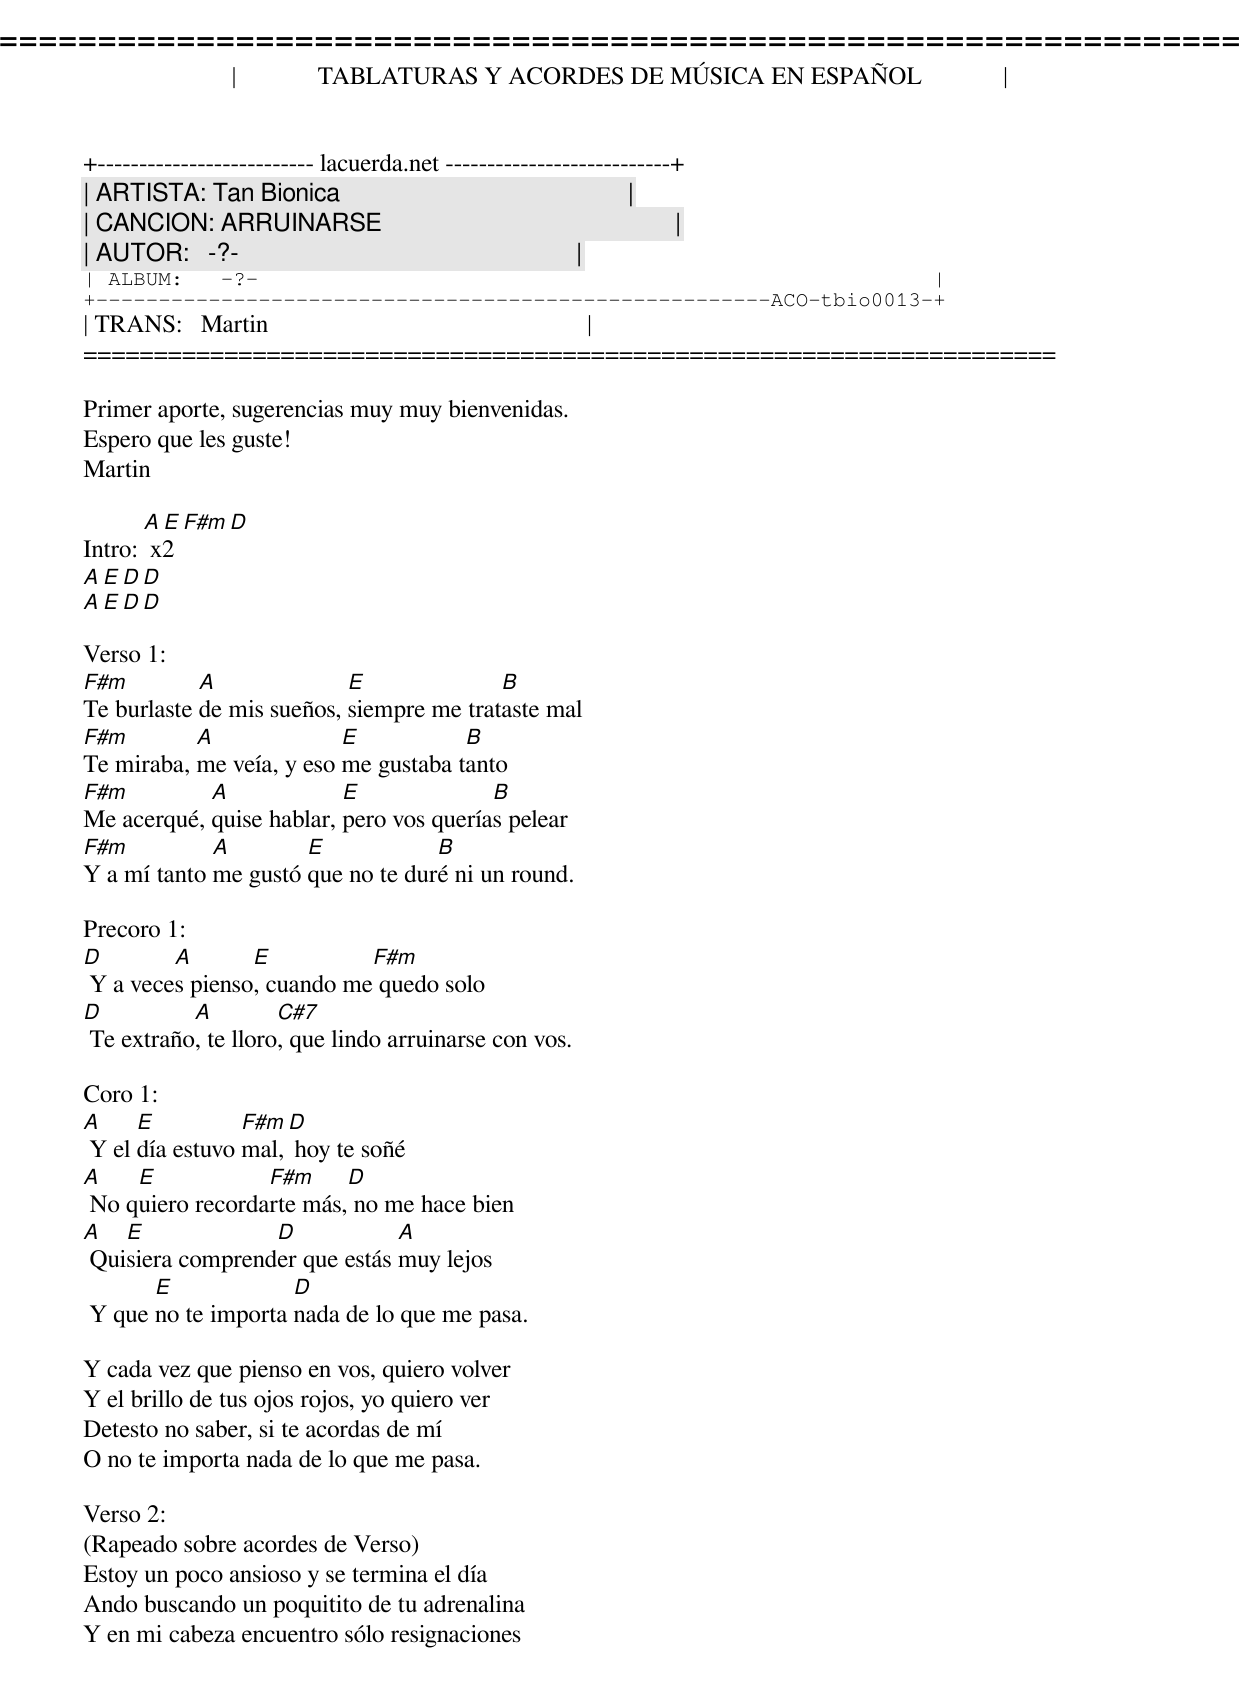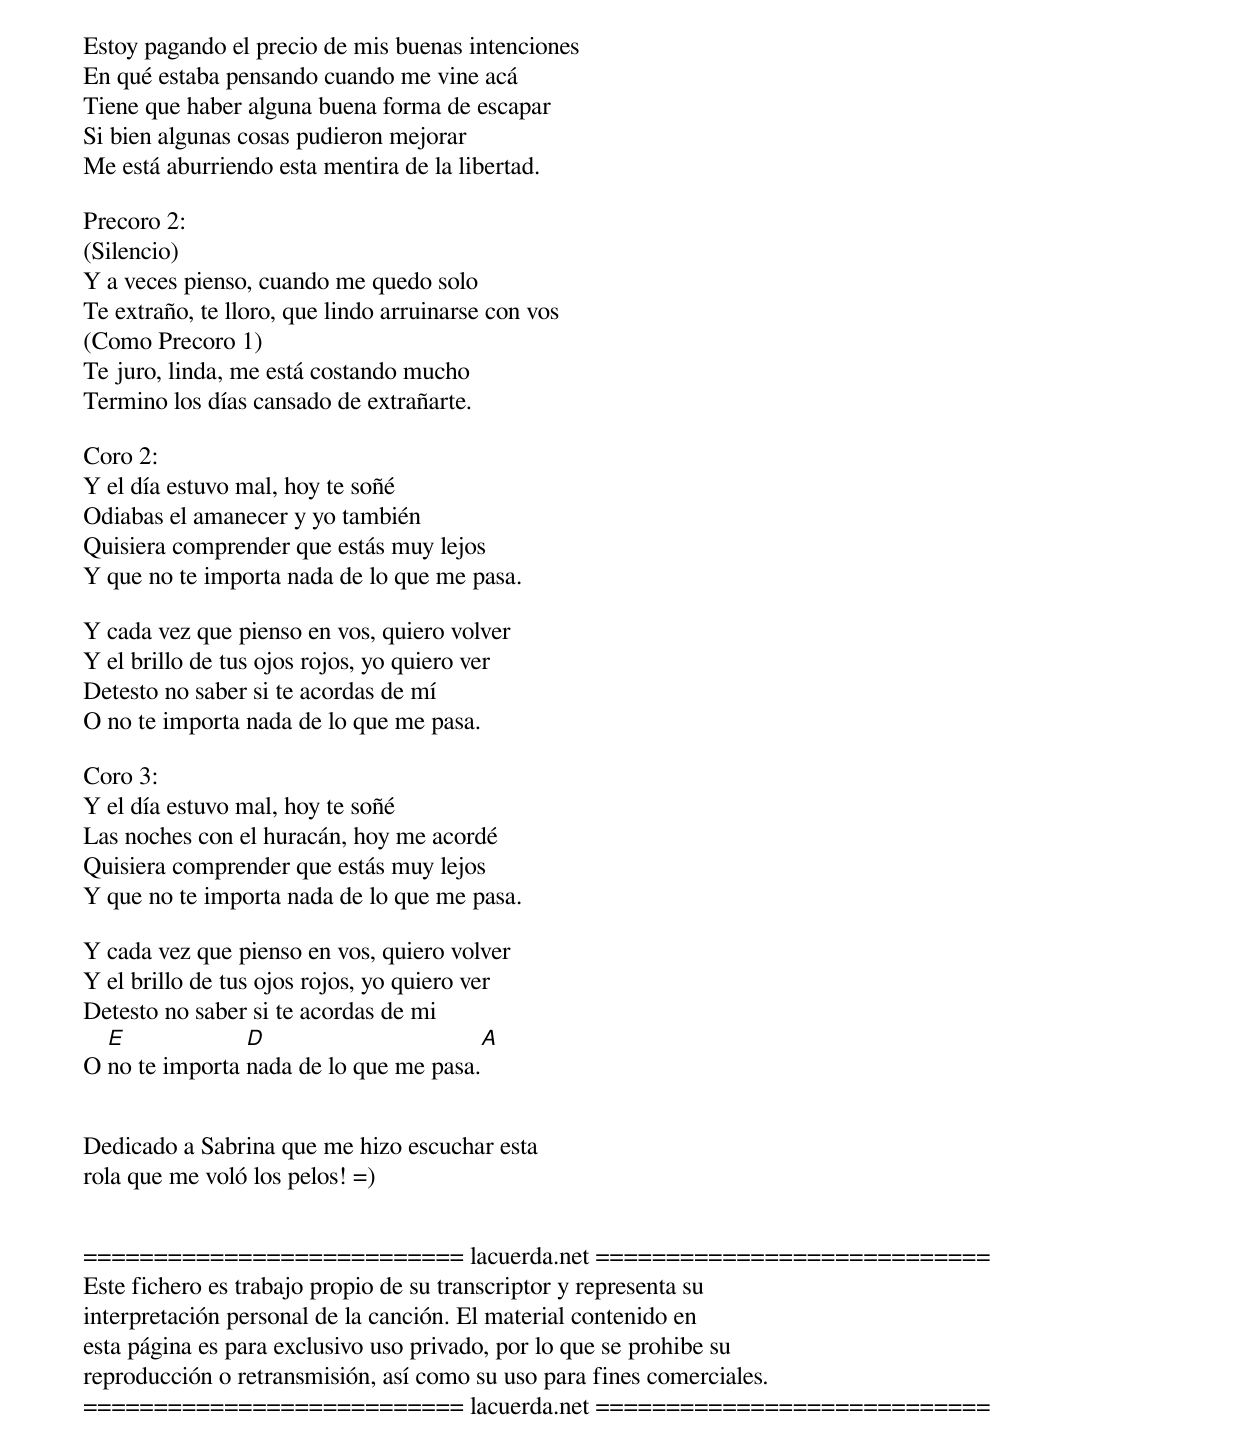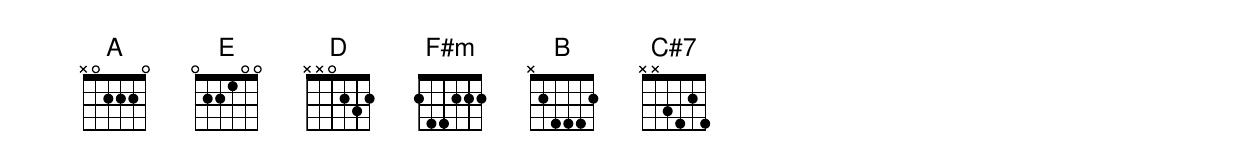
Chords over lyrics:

=====================================================================
|             TABLATURAS Y ACORDES DE MÚSICA EN ESPAÑOL             |
+-------------------------- lacuerda.net ---------------------------+
| ARTISTA: Tan Bionica                                              |
| CANCION: ARRUINARSE                                               |
| AUTOR:   -?-                                                      |
| ALBUM:   -?-                                                      |
+------------------------------------------------------ACO-tbio0013-+
| TRANS:   Martin                                                   |
=====================================================================

Primer aporte, sugerencias muy muy bienvenidas.
Espero que les guste!
Martin

Intro: [A E F#m D] x2
        A E D D
        A E D D

Verso 1:
F#m         A              E              B
Te burlaste de mis sueños, siempre me trataste mal
F#m        A              E           B
Te miraba, me veía, y eso me gustaba tanto
F#m         A             E              B
Me acerqué, quise hablar, pero vos querías pelear
F#m          A        E            B
Y a mí tanto me gustó que no te duré ni un round.

Precoro 1:
D        A       E          F#m
 Y a veces pienso, cuando me quedo solo
D          A         C#7
 Te extraño, te lloro, que lindo arruinarse con vos.

Coro 1:
A     E          F#m D
 Y el día estuvo mal, hoy te soñé
A    E            F#m     D
 No quiero recordarte más, no me hace bien
A   E             D            A
 Quisiera comprender que estás muy lejos
       E             D
 Y que no te importa nada de lo que me pasa.

Y cada vez que pienso en vos, quiero volver
Y el brillo de tus ojos rojos, yo quiero ver
Detesto no saber, si te acordas de mí
O no te importa nada de lo que me pasa.

Verso 2:
(Rapeado sobre acordes de Verso)
Estoy un poco ansioso y se termina el día
Ando buscando un poquitito de tu adrenalina
Y en mi cabeza encuentro sólo resignaciones
Estoy pagando el precio de mis buenas intenciones
En qué estaba pensando cuando me vine acá
Tiene que haber alguna buena forma de escapar
Si bien algunas cosas pudieron mejorar
Me está aburriendo esta mentira de la libertad.

Precoro 2:
(Silencio)
Y a veces pienso, cuando me quedo solo
Te extraño, te lloro, que lindo arruinarse con vos
(Como Precoro 1)
Te juro, linda, me está costando mucho
Termino los días cansado de extrañarte.

Coro 2:
Y el día estuvo mal, hoy te soñé
Odiabas el amanecer y yo también
Quisiera comprender que estás muy lejos
Y que no te importa nada de lo que me pasa.

Y cada vez que pienso en vos, quiero volver
Y el brillo de tus ojos rojos, yo quiero ver
Detesto no saber si te acordas de mí
O no te importa nada de lo que me pasa.

Coro 3:
Y el día estuvo mal, hoy te soñé
Las noches con el huracán, hoy me acordé
Quisiera comprender que estás muy lejos
Y que no te importa nada de lo que me pasa.

Y cada vez que pienso en vos, quiero volver
Y el brillo de tus ojos rojos, yo quiero ver
Detesto no saber si te acordas de mi
  E             D                       A
O no te importa nada de lo que me pasa.


Dedicado a Sabrina que me hizo escuchar esta
rola que me voló los pelos! =)


=========================== lacuerda.net ============================
Este fichero es trabajo propio de su transcriptor y representa su
interpretación personal de la canción. El material contenido en
esta página es para exclusivo uso privado, por lo que se prohibe su
reproducción o retransmisión, así como su uso para fines comerciales.
=========================== lacuerda.net ============================
